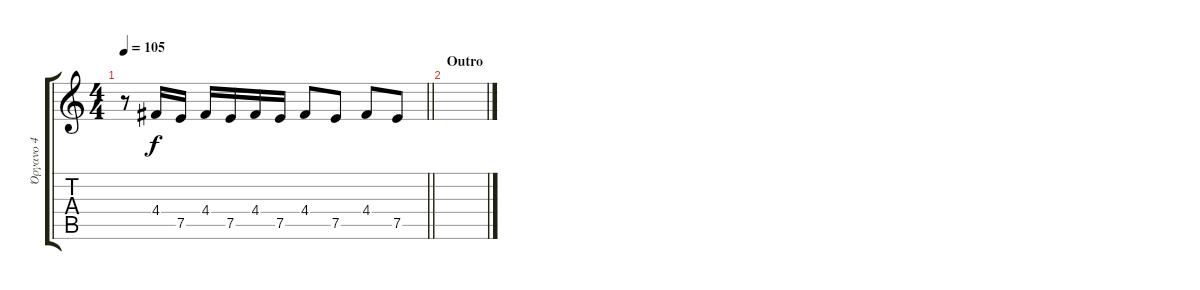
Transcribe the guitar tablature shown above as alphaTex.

\track ("Όργανο 4" "Όργανο 4") {instrument electricguitarclean}
\staff {score tabs}
\tuning (E4 B3 G3 D3 A2 E2) {hide}
\ts (4 4)
\tempo 105
\clef g2
\barLineRight lightlight
\ks c
r.8{dy f} 4.4.16 7.5.16 4.4.16 7.5.16 4.4.16 7.5.16 4.4.8 7.5.8 4.4.8 7.5.8 |
\section ("" "Outro")
